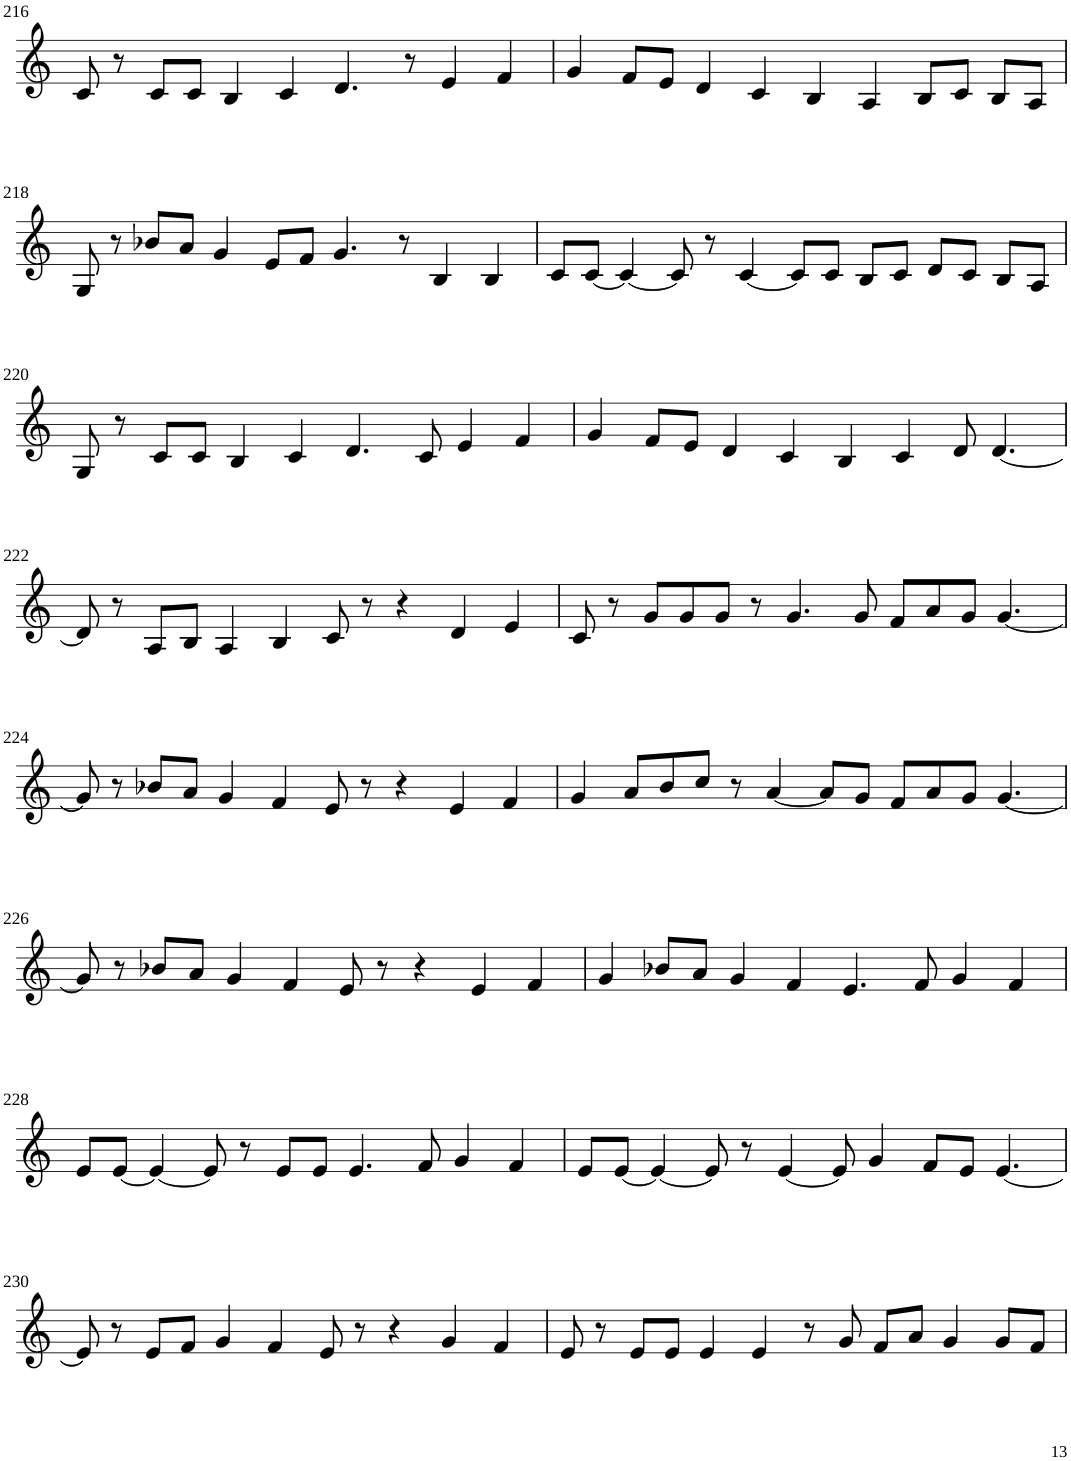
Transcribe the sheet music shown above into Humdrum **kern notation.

**kern
*part1
*staff1
*I"Violin
!!LO:PB:g=z
*clefG2
*k[]
*M8/4
=216
8c/
8r
8c/L
8c/J
4B/
4c/
4.d/
8r
4e/
4f/
=217
4g/
8f/L
8e/J
4d/
4c/
4B/
4A/
8B/L
8c/J
8B/L
8A/J
!!LO:LB:g=z
=218
8G/
8r
8b-X/L
8a/J
4g/
8e/L
8f/J
4.g/
8r
4B/
4B/
=219
8c/L
[8c/J
4c/_
8c/]
8r
[4c/
8c/L]
8c/J
8B/L
8c/J
8d/L
8c/J
8B/L
8A/J
!!LO:LB:g=z
=220
8G/
8r
8c/L
8c/J
4B/
4c/
4.d/
8c/
4e/
4f/
=221
4g/
8f/L
8e/J
4d/
4c/
4B/
4c/
8d/
[4.d/
!!LO:LB:g=z
=222
8d/]
8r
8A/L
8B/J
4A/
4B/
8c/
8r
4r
4d/
4e/
=223
8c/
8r
8g/L
8g/
8g/J
8r
4.g/
8g/
8f/L
8a/
8g/J
[4.g/
!!LO:LB:g=z
=224
8g/]
8r
8b-X/L
8a/J
4g/
4f/
8e/
8r
4r
4e/
4f/
=225
4g/
8a/L
8b/
8cc/J
8r
[4a/
8a/L]
8g/J
8f/L
8a/
8g/J
[4.g/
!!LO:LB:g=z
=226
8g/]
8r
8b-X/L
8a/J
4g/
4f/
8e/
8r
4r
4e/
4f/
=227
4g/
8b-X/L
8a/J
4g/
4f/
4.e/
8f/
4g/
4f/
!!LO:LB:g=z
=228
8e/L
[8e/J
4e/_
8e/]
8r
8e/L
8e/J
4.e/
8f/
4g/
4f/
=229
8e/L
[8e/J
4e/_
8e/]
8r
[4e/
8e/]
4g/
8f/L
8e/J
[4.e/
!!LO:LB:g=z
=230
8e/]
8r
8e/L
8f/J
4g/
4f/
8e/
8r
4r
4g/
4f/
=231
8e/
8r
8e/L
8e/J
4e/
4e/
8r
8g/
8f/L
8a/J
4g/
8g/L
8f/J
=
*-
